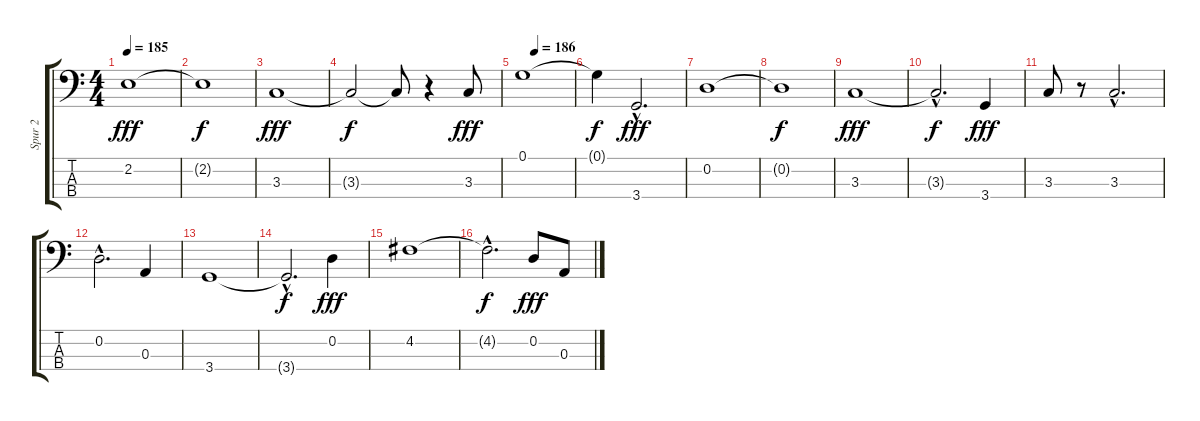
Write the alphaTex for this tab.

\track ("Spur 2" "Spur 2") {instrument electricbassfinger}
\staff {score tabs}
\tuning (G2 D2 A1 E1) {hide}
\ts (4 4)
\tempo 185
\clef f4
\ks c
2.2.1{dy fff} |
2.2{t}.1{dy f} |
3.3.1{dy fff} |
3.3{t}.2{dy f} 3.3{t}.8 r.4 3.3.8{dy fff} |
\tempo (186 0.25)
0.1.1 |
0.1{t}.4{dy f} 3.4{hac}.2{d dy fff} |
0.2.1 |
0.2{t}.1{dy f} |
3.3.1{dy fff} |
3.3{hac t}.2{d dy f} 3.4.4{dy fff} |
3.3.8 r.8 3.3{hac}.2{d} |
0.2{hac}.2{d} 0.3.4 |
3.4.1 |
3.4{hac t}.2{d dy f} 0.2.4{dy fff} |
4.2.1 |
4.2{hac t}.2{d dy f} 0.2.8{dy fff} 0.3.8
